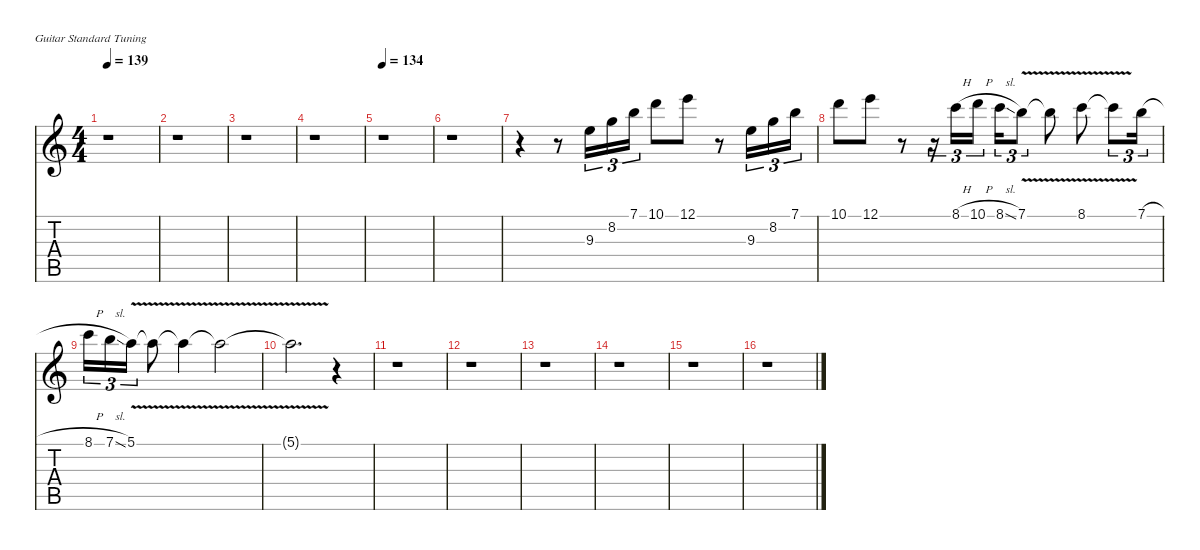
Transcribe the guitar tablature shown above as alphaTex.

\defaultSystemsLayout 4
\hideDynamics
\bracketExtendMode nobrackets
\singleTrackTrackNamePolicy hidden
\multiTrackTrackNamePolicy hidden
\firstSystemTrackNameMode fullname
\firstSystemTrackNameOrientation horizontal
\otherSystemsTrackNameOrientation horizontal
\track ("Page Ac Guitar Picked" "s.guit.") {instrument acousticguitarsteel}
\staff {score tabs}
\tuning (E4 B3 G3 D3 A2 E2)
\ts (4 4)
\tempo 139
\clef g2
\ks aminor
r.1{dy f beam Down} |
r.1{beam Down} |
r.1{beam Down} |
r.1{beam Down} |
\tempo 134
r.1{beam Down} |
r.1{beam Down} |
r.4{beam Down} r.8{beam Down} 9.3.16{tu (3 2) beam Down} 8.2.16{tu (3 2) beam Down} 7.1.16{tu (3 2) beam Down} 10.1.8{beam Down} 12.1.8{beam Down} r.8{beam Down} 9.3.16{tu (3 2) beam Down} 8.2.16{tu (3 2) beam Down} 7.1.16{tu (3 2) beam Down} |
10.1.8{beam Down} 12.1.8{beam Down} r.8{beam Down} r.16{tu (3 2) beam Down} 8.1{h}.16{tu (3 2) beam Down} 10.1{h}.16{tu (3 2) beam Down} 8.1{sl}.16{tu (3 2) beam Down} 7.1{v}.8{tu (3 2) beam Down} 7.1{v t}.8{beam Down} 8.1{v}.8{beam Down} 8.1{v t}.8{tu (3 2) beam Down} 7.1{h}.16{tu (3 2) beam Down} |
8.1{h}.16{tu (3 2) beam Down} 7.1{sl}.16{tu (3 2) beam Down} 5.1{v}.16{tu (3 2) beam Down} 5.1{v t}.8{beam Down} 5.1{v t}.4{beam Down} 5.1{v t}.2{beam Down} |
5.1{v t}.2{d beam Down} r.4{beam Down} |
r.1{beam Down} |
r.1{beam Down} |
r.1{beam Down} |
r.1{beam Down} |
r.1{beam Down} |
r.1{beam Down}
